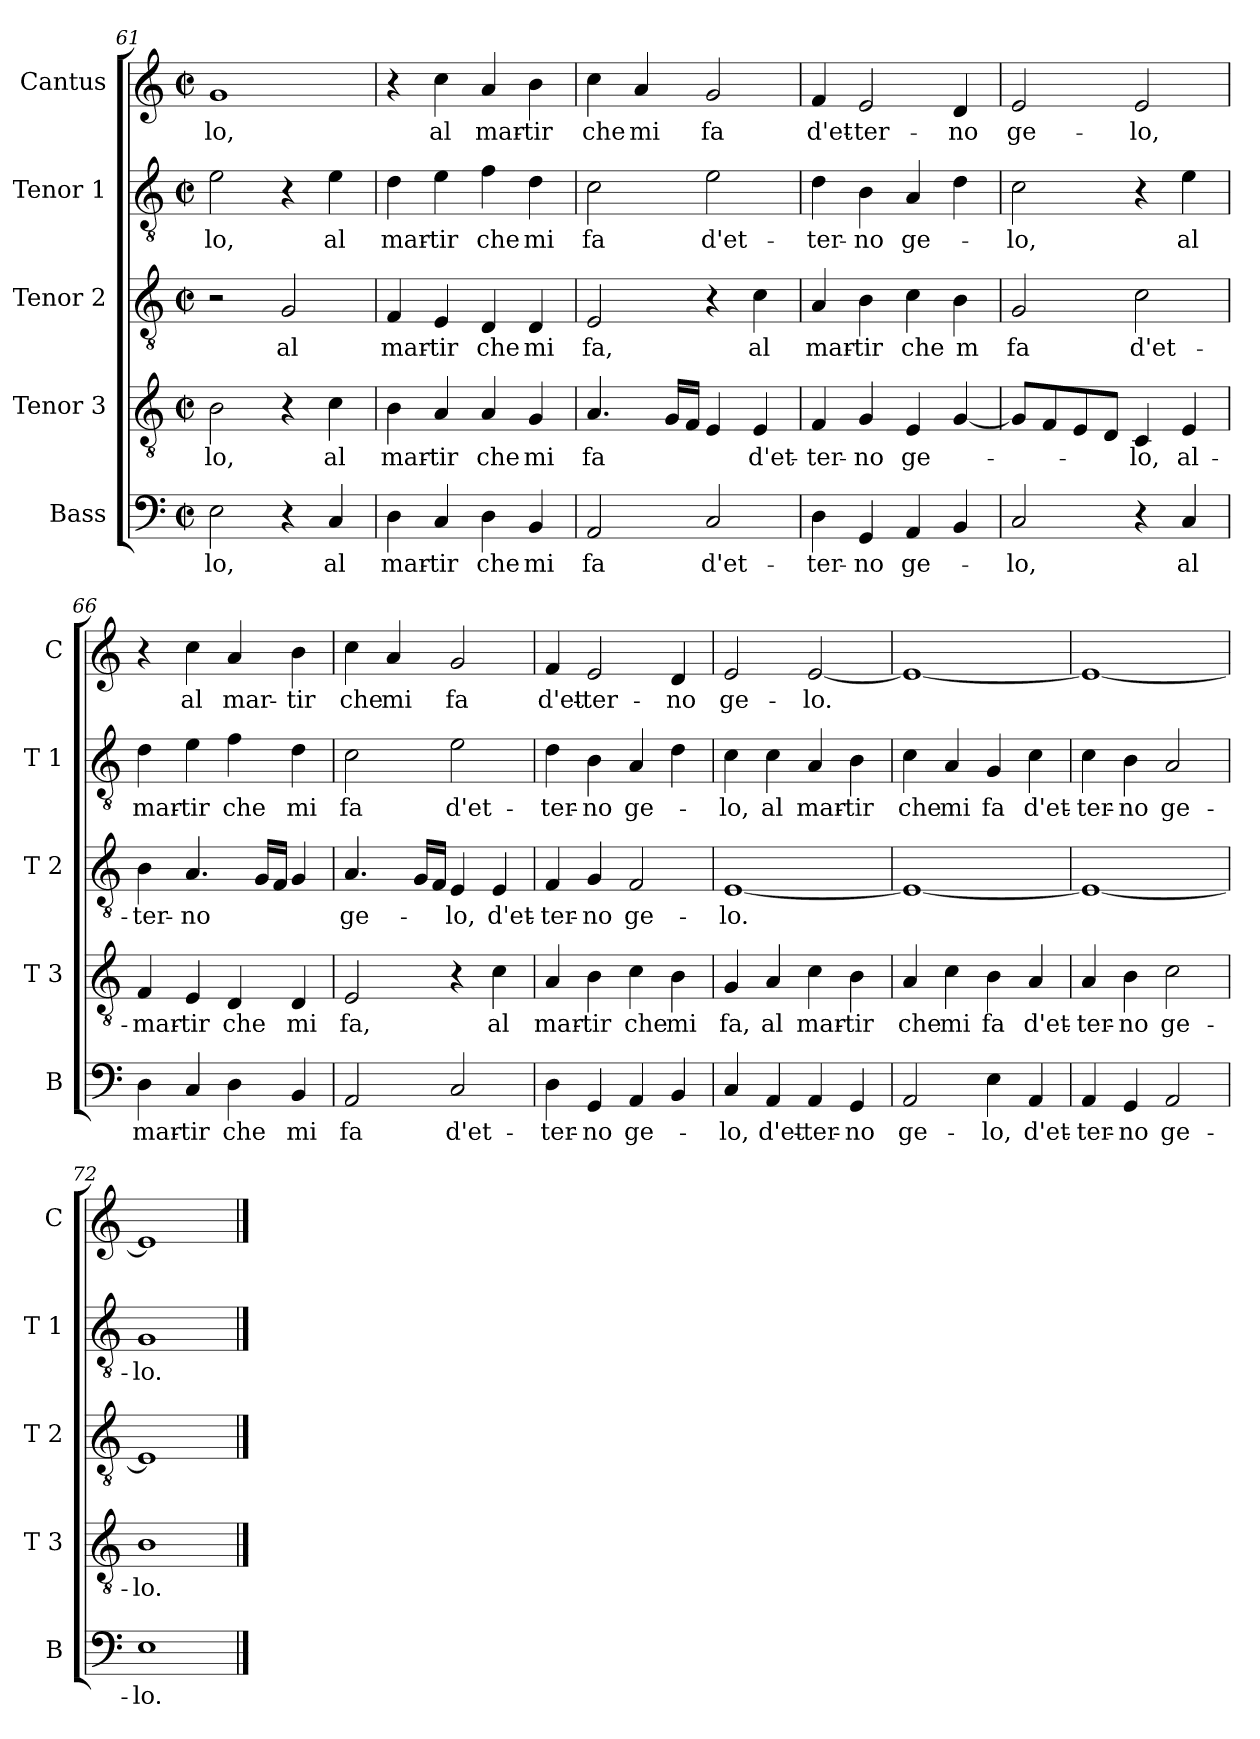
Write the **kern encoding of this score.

**kern	**text	**kern	**text	**kern	**text	**kern	**text	**kern	**text
*part5	*part5	*part4	*part4	*part3	*part3	*part2	*part2	*part1	*part1
*staff5	*staff5	*staff4	*staff4	*staff3	*staff3	*staff2	*staff2	*staff1	*staff1
*I"Bass	*	*I"Tenor 3	*	*I"Tenor 2	*	*I"Tenor 1	*	*I"Cantus	*
*I'B	*	*I'T 3	*	*I'T 2	*	*I'T 1	*	*I'C	*
*clefF4	*	*clefGv2	*	*clefGv2	*	*clefGv2	*	*clefG2	*
*k[]	*	*k[]	*	*k[]	*	*k[]	*	*k[]	*
*C:	*	*C:	*	*C:	*	*C:	*	*C:	*
*M2/2	*	*M2/2	*	*M2/2	*	*M2/2	*	*M2/2	*
*met(c|)	*	*met(c|)	*	*met(c|)	*	*met(c|)	*	*met(c|)	*
=61	=61	=61	=61	=61	=61	=61	=61	=61	=61
2E\	-lo,	2B\	-lo,	2r	.	2e\	-lo,	1g	-lo,
4r	.	4r	.	2G/	al	4r	.	.	.
4C/	al	4c\	al	.	.	4e\	al	.	.
=62	=62	=62	=62	=62	=62	=62	=62	=62	=62
4D\	mar-	4B\	mar-	4F/	mar-	4d\	mar-	4r	.
4C/	-tir	4A/	-tir	4E/	-tir	4e\	-tir	4cc\	al
4D\	che	4A/	che	4D/	che	4f\	che	4a/	mar-
4BB/	mi	4G/	mi	4D/	mi	4d\	mi	4b\	-tir
!!LO:LB:g=z
=63	=63	=63	=63	=63	=63	=63	=63	=63	=63
2AA/	fa	4.A/	fa	2E/	fa,	2c\	fa	4cc\	che
.	.	.	.	.	.	.	.	4a/	mi
.	.	16G/LL	.	.	.	.	.	.	.
.	.	16F/JJ	.	.	.	.	.	.	.
2C/	d'et-	4E/	.	4r	.	2e\	d'et-	2g/	fa
.	.	4E/	d'et-	4c\	al	.	.	.	.
=64	=64	=64	=64	=64	=64	=64	=64	=64	=64
4D\	-ter-	4F/	-ter-	4A/	mar-	4d\	-ter-	4f/	d'et-
4GG/	-no	4G/	-no	4B\	-tir	4B\	-no	2e/	-ter-
4AA/	ge-	4E/	ge-	4c\	che	4A/	ge-	.	.
4BB/	.	[4G/	.	4B\	m	4d\	.	4d/	-no
=65	=65	=65	=65	=65	=65	=65	=65	=65	=65
2C/	-lo,	8G/L]	.	2G/	fa	2c\	-lo,	2e/	ge-
.	.	8F/	.	.	.	.	.	.	.
.	.	8E/	.	.	.	.	.	.	.
.	.	8D/J	.	.	.	.	.	.	.
4r	.	4C/	-lo,	2c\	d'et-	4r	.	2e/	-lo,
4C/	al	4E/	al-	.	.	4e\	al	.	.
=66	=66	=66	=66	=66	=66	=66	=66	=66	=66
4D\	mar-	4F/	-mar-	4B\	-ter-	4d\	mar-	4r	.
4C/	-tir	4E/	-tir	4.A/	-no	4e\	-tir	4cc\	al
4D\	che	4D/	che	.	.	4f\	che	4a/	mar-
.	.	.	.	16G/LL	.	.	.	.	.
.	.	.	.	16F/JJ	.	.	.	.	.
4BB/	mi	4D/	mi	4G/	.	4d\	mi	4b\	-tir
=67	=67	=67	=67	=67	=67	=67	=67	=67	=67
2AA/	fa	2E/	fa,	4.A/	ge-	2c\	fa	4cc\	che
.	.	.	.	.	.	.	.	4a/	mi
.	.	.	.	16G/LL	.	.	.	.	.
.	.	.	.	16F/JJ	.	.	.	.	.
2C/	d'et-	4r	.	4E/	-lo,	2e\	d'et-	2g/	fa
.	.	4c\	al	4E/	d'et-	.	.	.	.
!!LO:LB:g=z
=68	=68	=68	=68	=68	=68	=68	=68	=68	=68
4D\	-ter-	4A/	mar-	4F/	-ter-	4d\	-ter-	4f/	d'et-
4GG/	-no	4B\	-tir	4G/	-no	4B\	-no	2e/	-ter-
4AA/	ge-	4c\	che	2F/	ge-	4A/	ge-	.	.
4BB/	.	4B\	mi	.	.	4d\	.	4d/	-no
=69	=69	=69	=69	=69	=69	=69	=69	=69	=69
4C/	-lo,	4G/	fa,	[1E	-lo.	4c\	-lo,	2e/	ge-
4AA/	d'et-	4A/	al	.	.	4c\	al	.	.
4AA/	-ter-	4c\	mar-	.	.	4A/	mar-	[2e/	-lo.
4GG/	-no	4B\	-tir	.	.	4B\	-tir	.	.
=70	=70	=70	=70	=70	=70	=70	=70	=70	=70
2AA/	ge-	4A/	che	1E_	.	4c\	che	1e_	.
.	.	4c\	mi	.	.	4A/	mi	.	.
4E\	-lo,	4B\	fa	.	.	4G/	fa	.	.
4AA/	d'et-	4A/	d'et-	.	.	4c\	d'et-	.	.
=71	=71	=71	=71	=71	=71	=71	=71	=71	=71
4AA/	-ter-	4A/	-ter-	1E_	.	4c\	-ter-	1e_	.
4GG/	-no	4B\	-no	.	.	4B\	-no	.	.
2AA/	ge-	2c\	ge-	.	.	2A/	ge-	.	.
=72	=72	=72	=72	=72	=72	=72	=72	=72	=72
1E	-lo.	1B	-lo.	1E]	.	1G	-lo.	1e]	.
==	==	==	==	==	==	==	==	==	==
*-	*-	*-	*-	*-	*-	*-	*-	*-	*-
